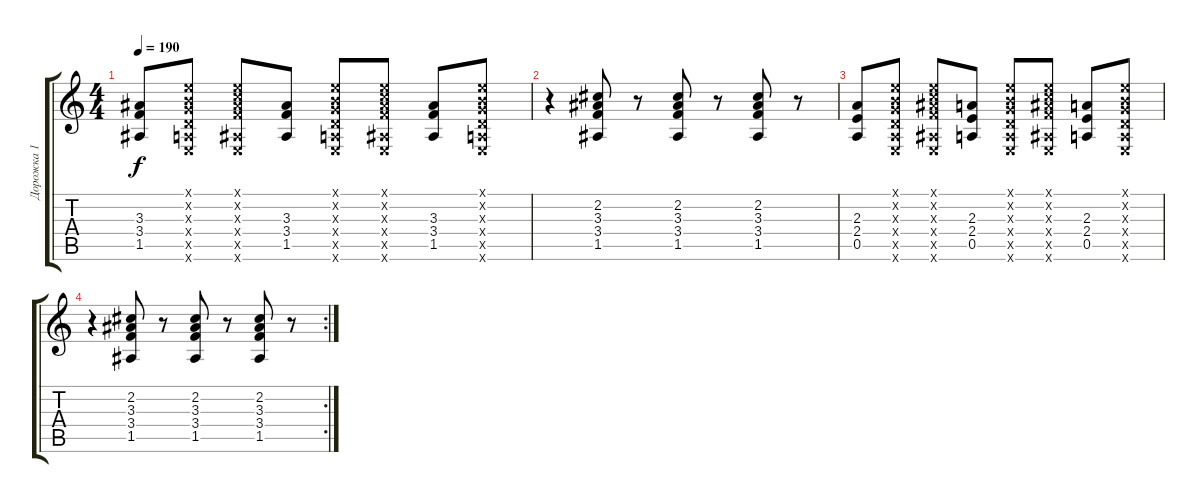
\track ("Дорожка 1" "Дорожка 1") {instrument distortionguitar}
\staff {score tabs}
\tuning (E4 B3 G3 D3 A2 E2) {hide}
\ts (4 4)
\tempo 190
\clef g2
\ks c
(3.3 3.4 1.5).8{dy f} (0.1{x} 0.2{x} 0.3{x} 0.4{x} 0.5{x} 0.6{x}).8 (0.1{x} 1.2{x} 3.3{x} 3.4{x} 1.5{x} 0.6{x}).8 (3.3 3.4 1.5).8 (0.1{x} 0.2{x} 0.3{x} 0.4{x} 0.5{x} 0.6{x}).8 (0.1{x} 1.2{x} 3.3{x} 3.4{x} 1.5{x} 0.6{x}).8 (3.3 3.4 1.5).8 (0.1{x} 0.2{x} 0.3{x} 0.4{x} 0.5{x} 0.6{x}).8 |
r.4 (2.2 3.3 3.4 1.5).8 r.8 (2.2 3.3 3.4 1.5).8 r.8 (2.2 3.3 3.4 1.5).8 r.8 |
(2.3 2.4 0.5).8 (0.1{x} 0.2{x} 0.3{x} 0.4{x} 0.5{x} 0.6{x}).8 (0.1{x} 1.2{x} 3.3{x} 3.4{x} 1.5{x} 0.6{x}).8 (2.3 2.4 0.5).8 (0.1{x} 0.2{x} 0.3{x} 0.4{x} 0.5{x} 0.6{x}).8 (0.1{x} 1.2{x} 3.3{x} 3.4{x} 1.5{x} 0.6{x}).8 (2.3 2.4 0.5).8 (0.1{x} 0.2{x} 0.3{x} 0.4{x} 0.5{x} 0.6{x}).8 |
\rc 2
r.4 (2.2 3.3 3.4 1.5).8 r.8 (2.2 3.3 3.4 1.5).8 r.8 (2.2 3.3 3.4 1.5).8 r.8
